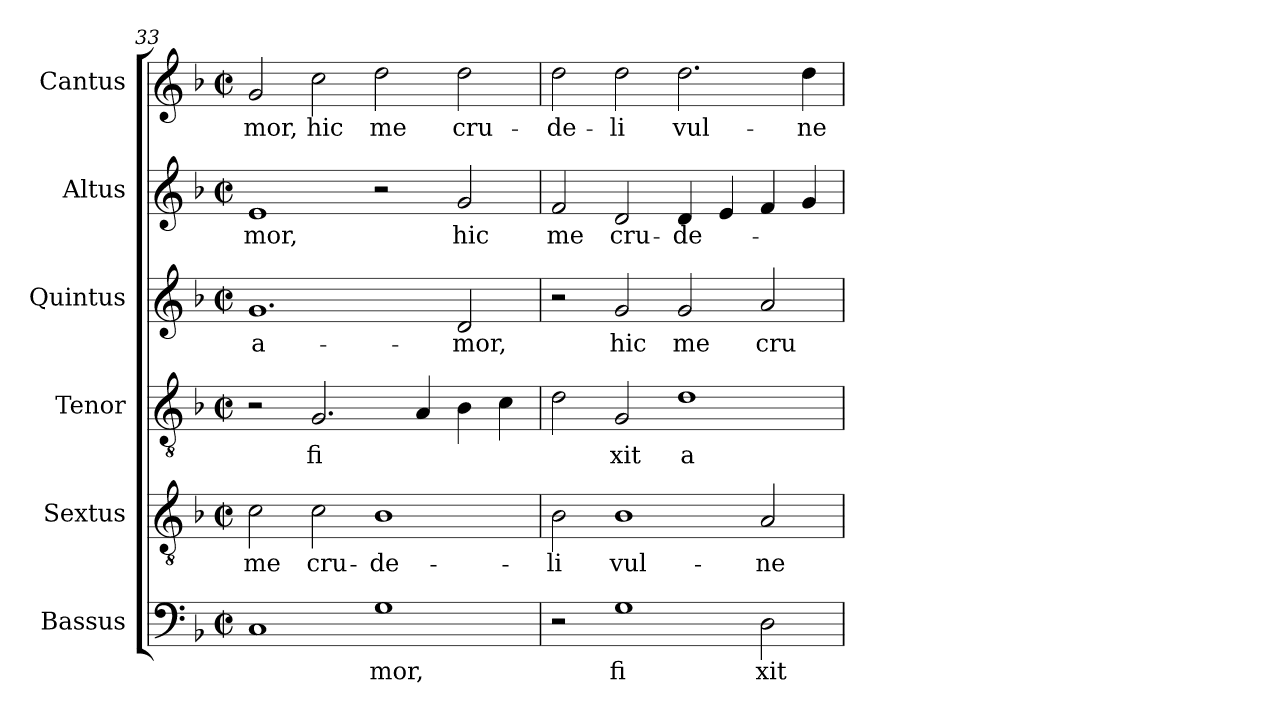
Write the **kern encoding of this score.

**kern	**text	**kern	**text	**kern	**text	**kern	**text	**kern	**text	**kern	**text
*part6	*part6	*part5	*part5	*part4	*part4	*part3	*part3	*part2	*part2	*part1	*part1
*staff6	*staff6	*staff5	*staff5	*staff4	*staff4	*staff3	*staff3	*staff2	*staff2	*staff1	*staff1
*I"Bassus	*	*I"Sextus	*	*I"Tenor	*	*I"Quintus	*	*I"Altus	*	*I"Cantus	*
*I'Bassus	*	*I'Sextus	*	*I'Tenor	*	*I'Quintus	*	*I'Altus	*	*I'Cantus	*
*clefF4	*	*clefGv2	*	*clefGv2	*	*clefG2	*	*clefG2	*	*clefG2	*
*k[b-]	*	*k[b-]	*	*k[b-]	*	*k[b-]	*	*k[b-]	*	*k[b-]	*
*F:	*	*F:	*	*F:	*	*F:	*	*F:	*	*F:	*
*M2/2	*	*M2/2	*	*M2/2	*	*M2/2	*	*M2/2	*	*M2/2	*
*met(c|)	*	*met(c|)	*	*met(c|)	*	*met(c|)	*	*met(c|)	*	*met(c|)	*
=33	=33	=33	=33	=33	=33	=33	=33	=33	=33	=33	=33
!	!	!	!LO:LY:b:cj	!	!	!	!LO:LY:b:cj	!	!LO:LY:b:cj	!	!LO:LY:b:cj
1C	.	2c\	me	2r	.	1.g	a-	1e	-mor,	2g/	-mor,
!	!	!	!LO:LY:b:cj	!	!LO:LY:b:cj	!	!	!	!	!	!LO:LY:b:cj
.	.	2c\	cru-	2.G/	fi	.	.	.	.	2cc\	hic
!	!LO:LY:b:cj	!	!LO:LY:b:cj	!	!	!	!	!	!	!	!LO:LY:b:cj
1G	mor,	1B-	-de-	.	.	.	.	2r	.	2dd\	me
.	.	.	.	4A/	.	.	.	.	.	.	.
!	!	!	!	!	!	!	!LO:LY:b:cj	!	!LO:LY:b:cj	!	!LO:LY:b:cj
.	.	.	.	4B-\	.	2d/	-mor,	2g/	hic	2dd\	cru-
.	.	.	.	4c\	.	.	.	.	.	.	.
=34	=34	=34	=34	=34	=34	=34	=34	=34	=34	=34	=34
!	!	!	!LO:LY:b:cj	!	!	!	!	!	!LO:LY:b:cj	!	!LO:LY:b:cj
2r	.	2B-\	-li	2d\	.	2r	.	2f/	me	2dd\	-de-
!	!LO:LY:b:cj	!	!LO:LY:b:cj	!	!LO:LY:b:cj	!	!LO:LY:b:cj	!	!LO:LY:b:cj	!	!LO:LY:b:cj
1G	fi	1B-	vul-	2G/	xit	2g/	hic	2d/	cru-	2dd\	-li
!	!	!	!	!	!LO:LY:b:cj	!	!LO:LY:b:cj	!	!LO:LY:b:cj	!	!LO:LY:b:cj
.	.	.	.	1d	a	2g/	me	4d/	-de-	2.dd\	vul-
.	.	.	.	.	.	.	.	4e/	.	.	.
!	!LO:LY:b:cj	!	!LO:LY:b:cj	!	!	!	!LO:LY:b:cj	!	!	!	!
2D\	xit	2A/	-ne-	.	.	2a/	cru-	4f/	.	.	.
!	!	!	!	!	!	!	!	!	!	!	!LO:LY:b:cj
.	.	.	.	.	.	.	.	4g/	.	4dd\	-ne-
=	=	=	=	=	=	=	=	=	=	=	=
*-	*-	*-	*-	*-	*-	*-	*-	*-	*-	*-	*-
